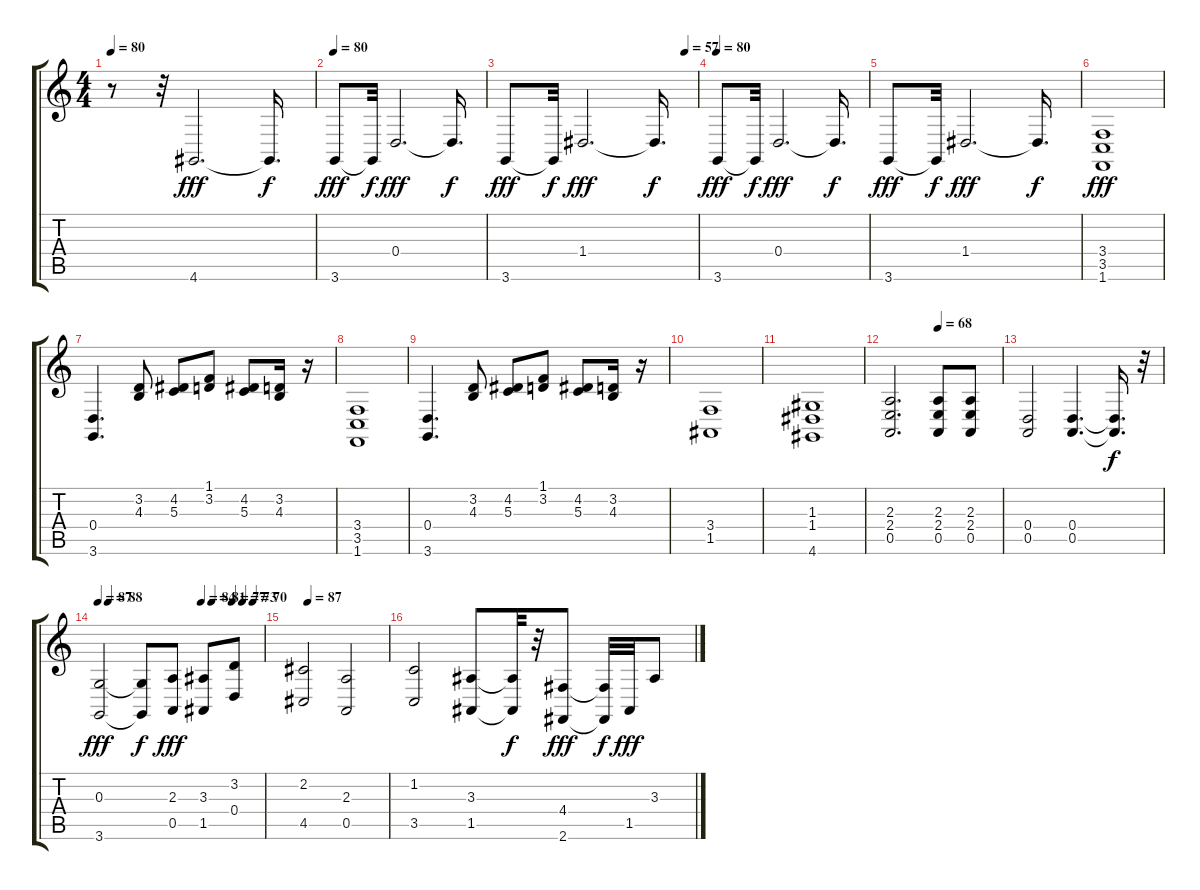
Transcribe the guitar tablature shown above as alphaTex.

\track "" {instrument acousticgrandpiano}
\staff {score tabs}
\tuning (E4 B3 G3 D3 A2 E2) {hide}
\ts (4 4)
\tempo 80
\clef g2
\ks c
r.8{dy f} r.32 4.6.2{d dy fff} 4.6{t}.16{d dy f} |
\tempo 80
3.6.8{dy fff} 3.6{t}.32{dy f} 0.4.2{d dy fff} 0.4{t}.16{d dy f} |
\tempo (57 0.9375)
3.6.8{dy fff} 3.6{t}.32{dy f} 1.4.2{d dy fff} 1.4{t}.16{d dy f} |
\tempo 80
3.6.8{dy fff} 3.6{t}.32{dy f} 0.4.2{d dy fff} 0.4{t}.16{d dy f} |
3.6.8{dy fff} 3.6{t}.32{dy f} 1.4.2{d dy fff} 1.4{t}.16{d dy f} |
(3.4 3.5 1.6).1{dy fff} |
(0.4 3.6).4{d} (3.2 4.3).8 (4.2 5.3).8 (1.1 3.2).8 (4.2 5.3).8 (3.2 4.3).16 r.16 |
(3.4 3.5 1.6).1 |
(0.4 3.6).4{d} (3.2 4.3).8 (4.2 5.3).8 (1.1 3.2).8 (4.2 5.3).8 (3.2 4.3).16 r.16 |
(3.4 1.5).1 |
(1.3 1.4 4.6).1 |
\tempo (68 0.4375)
(2.3 2.4 0.5).2{d} (2.3 2.4 0.5).8 (2.3 2.4 0.5).8 |
(0.4 0.5).2 (0.4 0.5).4{d} (0.4{t} 0.5{t}).16{d dy f} r.32 |
\tempo 87
\tempo (88 0.0625)
\tempo (84 0.625)
\tempo (81 0.6875)
\tempo (77 0.8125)
\tempo (73 0.875)
\tempo (70 0.9375)
(0.3 3.6).2{dy fff} (0.3{t} 3.6{t}).8{dy f} (2.3 0.5).8{dy fff} (3.3 1.5).8 (3.2 0.4).8 |
\tempo (87 0.0625)
(2.2 4.5).2 (2.3 0.5).2 |
(1.2 3.5).2 (3.3 1.5).8 (3.3{t} 1.5{t}).32{dy f} r.32 (4.4 2.6).8{dy fff} (4.4{t} 2.6{t}).32{dy f} 1.5.32{dy fff} 3.3.8
